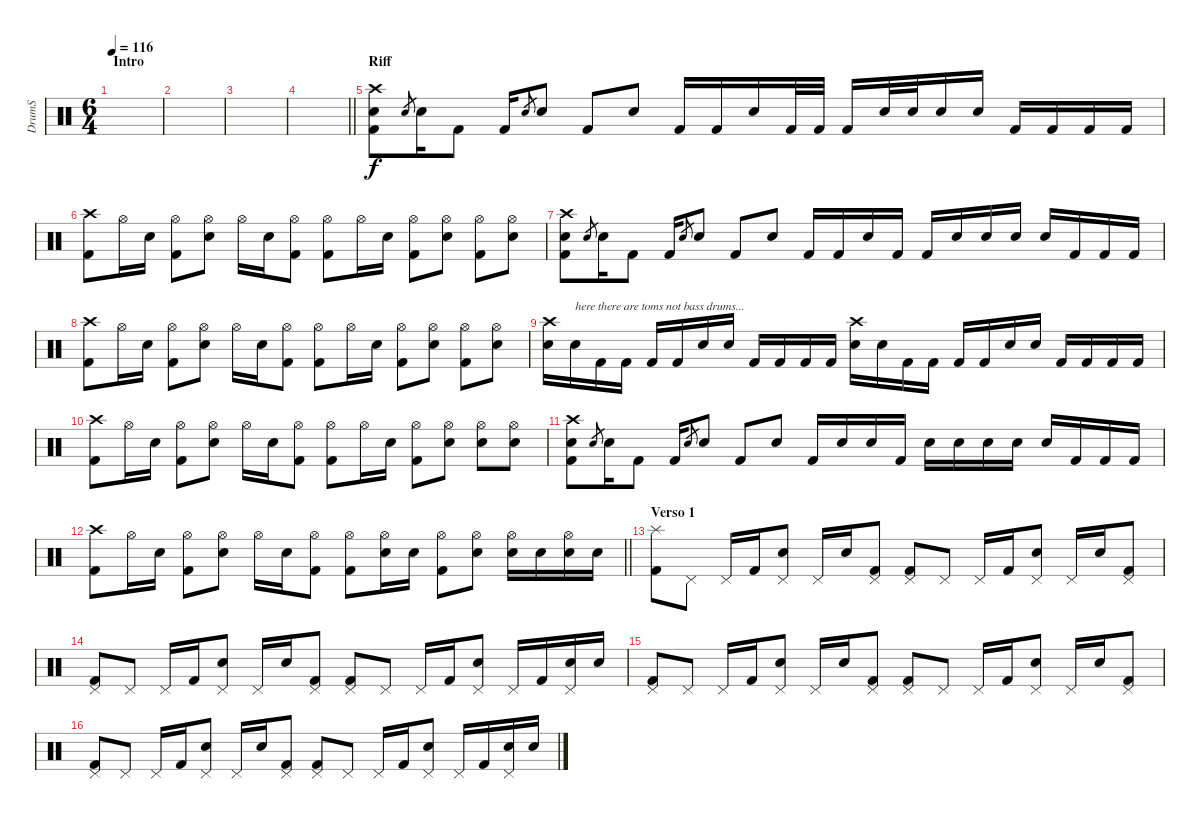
\track ("DrumS" "DrumS") {instrument percussion}
\staff {score}
\articulation defaults
\ts (6 4)
\section ("" "Intro")
\tempo 116
\clef neutral
\ks c
|
|
|
\barLineRight lightlight
|
\section ("" "Riff")
("Crash high (hit)" "Snare (hit) 2" "Kick (hit) 2").8 "Snare (hit) 2".8{gr} "Electric Snare (hit)".16 "Kick (hit) 2".8 "Kick (hit) 2".16 "Snare (hit) 2".8{gr} "Electric Snare (hit)".8 "Kick (hit) 2".8 "Electric Snare (hit)".8 "Kick (hit) 2".16 "Kick (hit) 2".16 "Electric Snare (hit)".16 "Kick (hit) 2".32 "Kick (hit) 2".32 "Kick (hit) 2".16 "Electric Snare (hit)".32 "Electric Snare (hit)".32 "Electric Snare (hit)".16 "Snare (hit) 2".16 "Kick (hit) 2".16 "Kick (hit) 2".16 "Kick (hit) 2".16 "Kick (hit) 2".16 |
("Crash high (hit)" "Kick (hit) 2").8 "Hi-Hat (open)".16 "Electric Snare (hit)".16 ("Hi-Hat (open)" "Kick (hit) 2").8 ("Hi-Hat (open)" "Electric Snare (hit)").8 "Hi-Hat (open)".16 "Electric Snare (hit)".16 ("Hi-Hat (open)" "Kick (hit) 2").8 ("Hi-Hat (open)" "Kick (hit) 2").8 "Hi-Hat (open)".16 "Electric Snare (hit)".16 ("Hi-Hat (open)" "Kick (hit) 2").8 ("Hi-Hat (open)" "Electric Snare (hit)").8 ("Hi-Hat (open)" "Kick (hit) 2").8 ("Hi-Hat (open)" "Electric Snare (hit)").8 |
("Crash high (hit)" "Snare (hit) 2" "Kick (hit) 2").8 "Snare (hit) 2".8{gr} "Electric Snare (hit)".16 "Kick (hit) 2".8 "Kick (hit) 2".16 "Snare (hit) 2".8{gr} "Electric Snare (hit)".8 "Kick (hit) 2".8 "Electric Snare (hit)".8 "Kick (hit) 2".16 "Kick (hit) 2".16 "Electric Snare (hit)".16 "Kick (hit) 2".16 "Kick (hit) 2".16 "Electric Snare (hit)".16 "Electric Snare (hit)".16 "Snare (hit) 2".16 "Snare (hit) 2".16 "Kick (hit) 2".16 "Kick (hit) 2".16 "Kick (hit) 2".16 |
("Crash high (hit)" "Kick (hit) 2").8 "Hi-Hat (open)".16 "Electric Snare (hit)".16 ("Hi-Hat (open)" "Kick (hit) 2").8 ("Hi-Hat (open)" "Electric Snare (hit)").8 "Hi-Hat (open)".16 "Electric Snare (hit)".16 ("Hi-Hat (open)" "Kick (hit) 2").8 ("Hi-Hat (open)" "Kick (hit) 2").8 "Hi-Hat (open)".16 "Electric Snare (hit)".16 ("Hi-Hat (open)" "Kick (hit) 2").8 ("Hi-Hat (open)" "Electric Snare (hit)").8 ("Hi-Hat (open)" "Kick (hit) 2").8 ("Hi-Hat (open)" "Electric Snare (hit)").8 |
("Crash high (hit)" "Electric Snare (hit)").16 "Snare (hit) 2".16{txt "here there are toms not bass drums..."} "Kick (hit) 2".16 "Kick (hit) 2".16 "Kick (hit) 2".16 "Kick (hit) 2".16 "Snare (hit) 2".16 "Electric Snare (hit)".16 "Kick (hit) 2".16 "Kick (hit) 2".16 "Kick (hit) 2".16 "Kick (hit) 2".16 ("Crash high (hit)" "Electric Snare (hit)").16 "Snare (hit) 2".16 "Kick (hit) 2".16 "Kick (hit) 2".16 "Kick (hit) 2".16 "Kick (hit) 2".16 "Snare (hit) 2".16 "Electric Snare (hit)".16 "Kick (hit) 2".16 "Kick (hit) 2".16 "Kick (hit) 2".16 "Kick (hit) 2".16 |
("Crash high (hit)" "Kick (hit) 2").8 "Hi-Hat (open)".16 "Electric Snare (hit)".16 ("Hi-Hat (open)" "Kick (hit) 2").8 ("Hi-Hat (open)" "Electric Snare (hit)").8 "Hi-Hat (open)".16 "Electric Snare (hit)".16 ("Hi-Hat (open)" "Kick (hit) 2").8 ("Hi-Hat (open)" "Kick (hit) 2").8 "Hi-Hat (open)".16 "Electric Snare (hit)".16 ("Hi-Hat (open)" "Kick (hit) 2").8 ("Hi-Hat (open)" "Electric Snare (hit)").8 ("Hi-Hat (open)" "Electric Snare (hit)").8 ("Hi-Hat (open)" "Electric Snare (hit)").8 |
("Crash high (hit)" "Snare (hit) 2" "Kick (hit) 2").8 "Snare (hit) 2".8{gr} "Electric Snare (hit)".16 "Kick (hit) 2".8 "Kick (hit) 2".16 "Snare (hit) 2".8{gr} "Electric Snare (hit)".8 "Kick (hit) 2".8 "Electric Snare (hit)".8 "Kick (hit) 2".16 "Electric Snare (hit)".16 "Electric Snare (hit)".16 "Kick (hit) 2".16 "Electric Snare (hit)".16 "Electric Snare (hit)".16 "Electric Snare (hit)".16 "Snare (hit) 2".16 "Snare (hit) 2".16 "Kick (hit) 2".16 "Kick (hit) 2".16 "Kick (hit) 2".16 |
\barLineRight lightlight
("Crash high (hit)" "Kick (hit) 2").8 "Hi-Hat (open)".16 "Electric Snare (hit)".16 ("Hi-Hat (open)" "Kick (hit) 2").8 ("Hi-Hat (open)" "Electric Snare (hit)").8 "Hi-Hat (open)".16 "Electric Snare (hit)".16 ("Hi-Hat (open)" "Kick (hit) 2").8 ("Hi-Hat (open)" "Kick (hit) 2").8 ("Hi-Hat (open)" "Electric Snare (hit)").16 "Electric Snare (hit)".16 ("Hi-Hat (open)" "Kick (hit) 2").8 ("Hi-Hat (open)" "Electric Snare (hit)").8 ("Hi-Hat (open)" "Electric Snare (hit)").16 "Electric Snare (hit)".16 ("Hi-Hat (open)" "Snare (hit) 2").16 "Snare (hit) 2".16 |
\section ("" "Verso 1")
("Splash (hit)" "Kick (hit) 2").8 "Pedal Hi-Hat (hit)".8 "Pedal Hi-Hat (hit)".16 "Kick (hit) 2".16 ("Snare (hit) 2" "Pedal Hi-Hat (hit)").8 "Pedal Hi-Hat (hit)".16 "Electric Snare (hit)".16 ("Kick (hit) 2" "Pedal Hi-Hat (hit)").8 ("Kick (hit) 2" "Pedal Hi-Hat (hit)").8 "Pedal Hi-Hat (hit)".8 "Pedal Hi-Hat (hit)".16 "Kick (hit) 2".16 ("Snare (hit) 2" "Pedal Hi-Hat (hit)").8 "Pedal Hi-Hat (hit)".16 "Electric Snare (hit)".16 ("Kick (hit) 2" "Pedal Hi-Hat (hit)").8 |
("Kick (hit) 2" "Pedal Hi-Hat (hit)").8 "Pedal Hi-Hat (hit)".8 "Pedal Hi-Hat (hit)".16 "Kick (hit) 2".16 ("Snare (hit) 2" "Pedal Hi-Hat (hit)").8 "Pedal Hi-Hat (hit)".16 "Electric Snare (hit)".16 ("Kick (hit) 2" "Pedal Hi-Hat (hit)").8 ("Kick (hit) 2" "Pedal Hi-Hat (hit)").8 "Pedal Hi-Hat (hit)".8 "Pedal Hi-Hat (hit)".16 "Kick (hit) 2".16 ("Snare (hit) 2" "Pedal Hi-Hat (hit)").8 "Pedal Hi-Hat (hit)".16 "Kick (hit) 2".16 ("Snare (hit) 2" "Pedal Hi-Hat (hit)").16 "Electric Snare (hit)".16 |
("Kick (hit) 2" "Pedal Hi-Hat (hit)").8 "Pedal Hi-Hat (hit)".8 "Pedal Hi-Hat (hit)".16 "Kick (hit) 2".16 ("Snare (hit) 2" "Pedal Hi-Hat (hit)").8 "Pedal Hi-Hat (hit)".16 "Electric Snare (hit)".16 ("Kick (hit) 2" "Pedal Hi-Hat (hit)").8 ("Kick (hit) 2" "Pedal Hi-Hat (hit)").8 "Pedal Hi-Hat (hit)".8 "Pedal Hi-Hat (hit)".16 "Kick (hit) 2".16 ("Snare (hit) 2" "Pedal Hi-Hat (hit)").8 "Pedal Hi-Hat (hit)".16 "Electric Snare (hit)".16 ("Kick (hit) 2" "Pedal Hi-Hat (hit)").8 |
("Kick (hit) 2" "Pedal Hi-Hat (hit)").8 "Pedal Hi-Hat (hit)".8 "Pedal Hi-Hat (hit)".16 "Kick (hit) 2".16 ("Snare (hit) 2" "Pedal Hi-Hat (hit)").8 "Pedal Hi-Hat (hit)".16 "Electric Snare (hit)".16 ("Kick (hit) 2" "Pedal Hi-Hat (hit)").8 ("Kick (hit) 2" "Pedal Hi-Hat (hit)").8 "Pedal Hi-Hat (hit)".8 "Pedal Hi-Hat (hit)".16 "Kick (hit) 2".16 ("Snare (hit) 2" "Pedal Hi-Hat (hit)").8 "Pedal Hi-Hat (hit)".16 "Kick (hit) 2".16 ("Snare (hit) 2" "Pedal Hi-Hat (hit)").16 "Electric Snare (hit)".16
